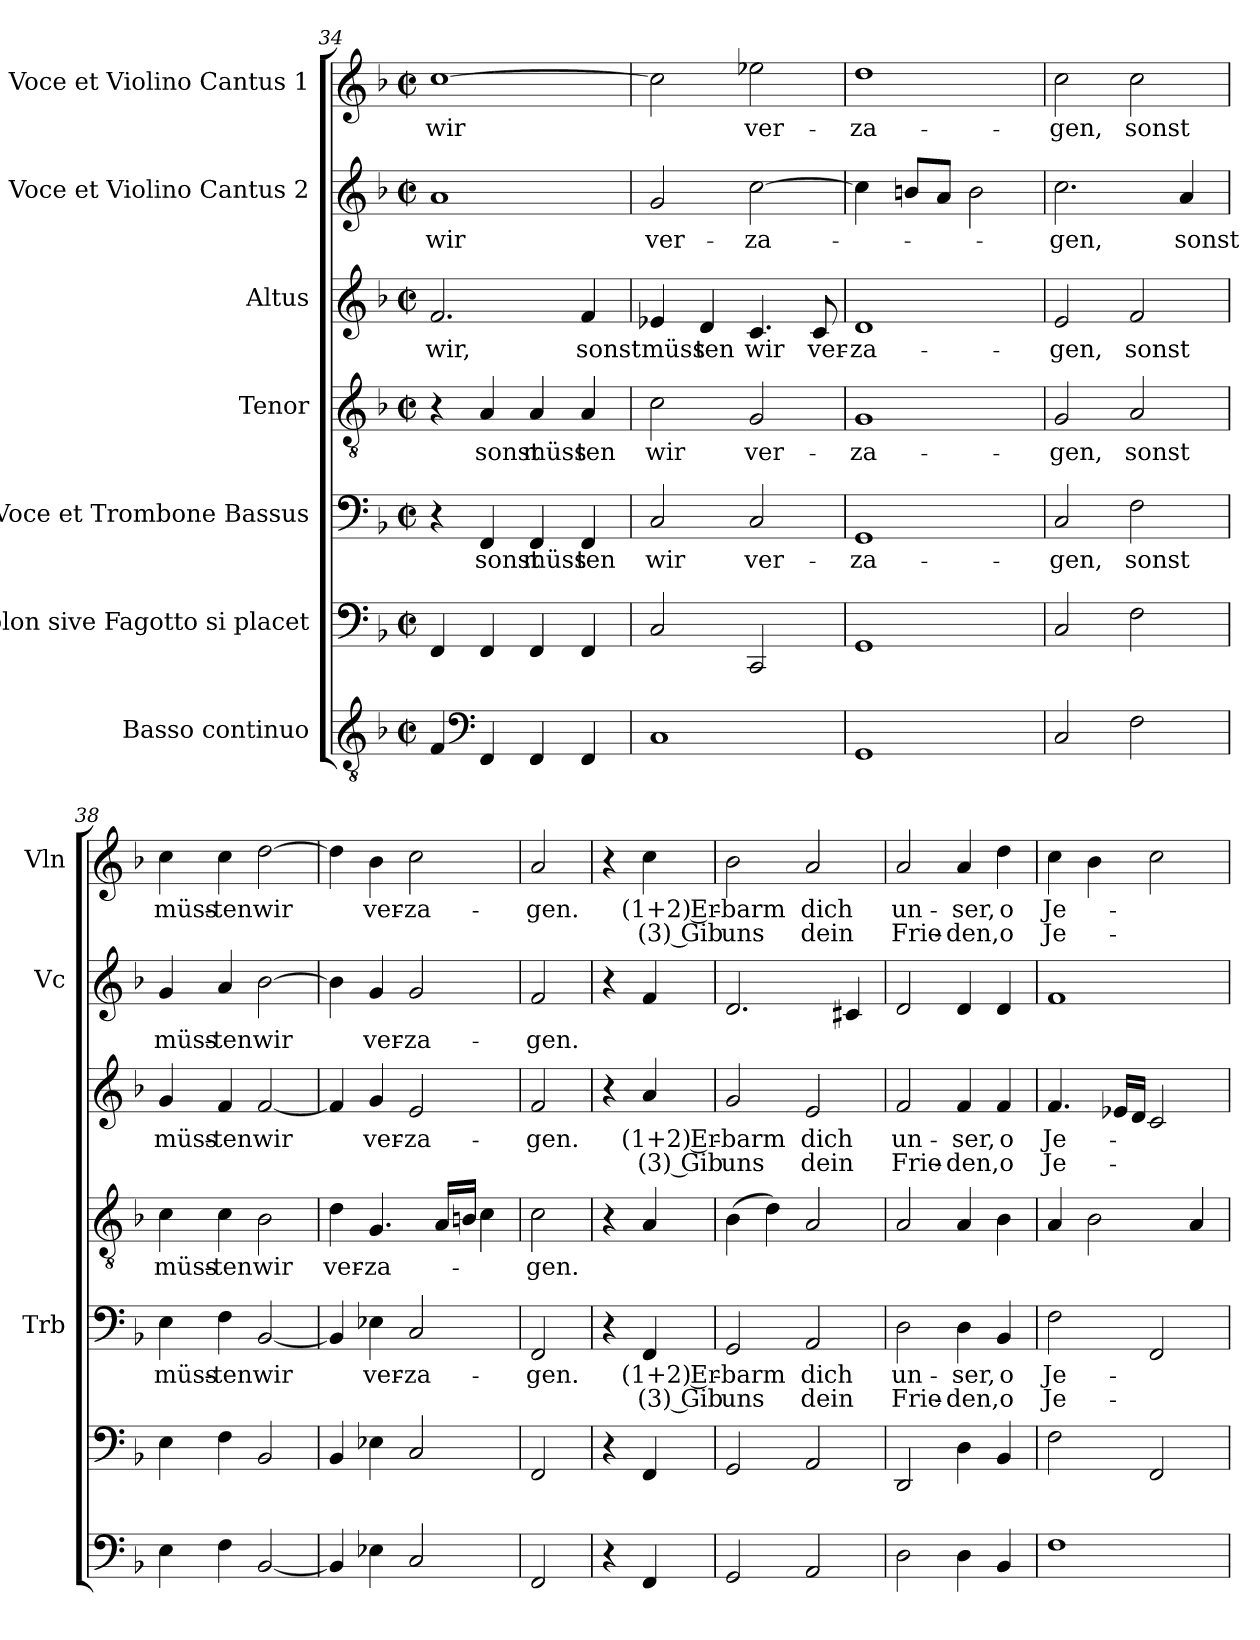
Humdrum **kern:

**kern	**kern	**kern	**text	**text	**kern	**text	**kern	**text	**text	**kern	**text	**kern	**text	**text
*part7	*part6	*part5	*part5	*part5	*part4	*part4	*part3	*part3	*part3	*part2	*part2	*part1	*part1	*part1
*staff7	*staff6	*staff5	*staff5	*staff5	*staff4	*staff4	*staff3	*staff3	*staff3	*staff2	*staff2	*staff1	*staff1	*staff1
*I"Basso continuo	*I"Violon sive Fagotto si placet	*I"Voce et Trombone Bassus	*	*	*I"Tenor	*	*I"Altus	*	*	*I"Voce et Violino Cantus 2	*	*I"Voce et Violino Cantus 1	*	*
*	*	*I'Trb	*	*	*	*	*	*	*	*I'Vc	*	*I'Vln	*	*
*clefGv2	*clefF4	*clefF4	*	*	*clefGv2	*	*clefG2	*	*	*clefG2	*	*clefG2	*	*
*k[b-]	*k[b-]	*k[b-]	*	*	*k[b-]	*	*k[b-]	*	*	*k[b-]	*	*k[b-]	*	*
*M2/2	*M2/2	*M2/2	*	*	*M2/2	*	*M2/2	*	*	*M2/2	*	*M2/2	*	*
*met(c|)	*met(c|)	*met(c|)	*	*	*met(c|)	*	*met(c|)	*	*	*met(c|)	*	*met(c|)	*	*
=34	=34	=34	=34	=34	=34	=34	=34	=34	=34	=34	=34	=34	=34	=34
!	!	!	!	!	!	!	!	!LO:LY:b	!	!	!LO:LY:b	!	!LO:LY:b	!
4F/	4FF/	4r	.	.	4r	.	2.f/	wir,	.	1a	wir	[1cc	wir	.
*clefF4	*	*	*	*	*	*	*	*	*	*	*	*	*	*
!	!	!	!LO:LY:b	!	!	!LO:LY:b	!	!	!	!	!	!	!	!
4FF/	4FF/	4FF/	sonst	.	4A/	sonst	.	.	.	.	.	.	.	.
!	!	!	!LO:LY:b	!	!	!LO:LY:b	!	!	!	!	!	!	!	!
4FF/	4FF/	4FF/	müss-	.	4A/	müss-	.	.	.	.	.	.	.	.
!	!	!	!LO:LY:b	!	!	!LO:LY:b	!	!LO:LY:b	!	!	!	!	!	!
4FF/	4FF/	4FF/	-ten	.	4A/	-ten	4f/	sonst	.	.	.	.	.	.
=35	=35	=35	=35	=35	=35	=35	=35	=35	=35	=35	=35	=35	=35	=35
!	!	!	!LO:LY:b	!	!	!LO:LY:b	!	!LO:LY:b	!	!	!LO:LY:b	!	!	!
1C	2C/	2C/	wir	.	2c\	wir	4e-X/	müss-	.	2g/	ver-	2cc\]	.	.
!	!	!	!	!	!	!	!	!LO:LY:b	!	!	!	!	!	!
.	.	.	.	.	.	.	4d/	-ten	.	.	.	.	.	.
!	!	!	!LO:LY:b	!	!	!LO:LY:b	!	!LO:LY:b	!	!	!LO:LY:b	!	!LO:LY:b	!
.	2CC/	2C/	ver-	.	2G/	ver-	4.c/	wir	.	[2cc\	-za-	2ee-X\	ver-	.
!	!	!	!	!	!	!	!	!LO:LY:b	!	!	!	!	!	!
.	.	.	.	.	.	.	8c/	ver-	.	.	.	.	.	.
!!LO:PB:g=z
=36	=36	=36	=36	=36	=36	=36	=36	=36	=36	=36	=36	=36	=36	=36
!	!	!	!LO:LY:b	!	!	!LO:LY:b	!	!LO:LY:b	!	!	!	!	!LO:LY:b	!
1GG	1GG	1GG	-za-	.	1G	-za-	1d	-za-	.	4cc\]	.	1dd	-za-	.
.	.	.	.	.	.	.	.	.	.	8bn/L	.	.	.	.
.	.	.	.	.	.	.	.	.	.	8a/J	.	.	.	.
.	.	.	.	.	.	.	.	.	.	2b\	.	.	.	.
=37	=37	=37	=37	=37	=37	=37	=37	=37	=37	=37	=37	=37	=37	=37
!	!	!	!LO:LY:b	!	!	!LO:LY:b	!	!LO:LY:b	!	!	!LO:LY:b	!	!LO:LY:b	!
2C/	2C/	2C/	-gen,	.	2G/	-gen,	2e/	-gen,	.	2.cc\	-gen,	2cc\	-gen,	.
!	!	!	!LO:LY:b	!	!	!LO:LY:b	!	!LO:LY:b	!	!	!	!	!LO:LY:b	!
2F\	2F\	2F\	sonst	.	2A/	sonst	2f/	sonst	.	.	.	2cc\	sonst	.
!	!	!	!	!	!	!	!	!	!	!	!LO:LY:b	!	!	!
.	.	.	.	.	.	.	.	.	.	4a/	sonst	.	.	.
=38	=38	=38	=38	=38	=38	=38	=38	=38	=38	=38	=38	=38	=38	=38
!	!	!	!LO:LY:b	!	!	!LO:LY:b	!	!LO:LY:b	!	!	!LO:LY:b	!	!LO:LY:b	!
4E\	4E\	4E\	müss-	.	4c\	müss-	4g/	müss-	.	4g/	müss-	4cc\	müss-	.
!	!	!	!LO:LY:b	!	!	!LO:LY:b	!	!LO:LY:b	!	!	!LO:LY:b	!	!LO:LY:b	!
4F\	4F\	4F\	-ten	.	4c\	-ten	4f/	-ten	.	4a/	-ten	4cc\	-ten	.
!	!	!	!LO:LY:b	!	!	!LO:LY:b	!	!LO:LY:b	!	!	!LO:LY:b	!	!LO:LY:b	!
[2BB-/	2BB-/	[2BB-/	wir	.	2B-\	wir	[2f/	wir	.	[2b-\	wir	[2dd\	wir	.
=39	=39	=39	=39	=39	=39	=39	=39	=39	=39	=39	=39	=39	=39	=39
!	!	!	!	!	!	!LO:LY:b	!	!	!	!	!	!	!	!
4BB-/]	4BB-/	4BB-/]	.	.	4d\	ver-	4f/]	.	.	4b-\]	.	4dd\]	.	.
!	!	!	!LO:LY:b	!	!	!LO:LY:b	!	!LO:LY:b	!	!	!LO:LY:b	!	!LO:LY:b	!
4E-X\	4E-X\	4E-X\	ver-	.	4.G/	-za-	4g/	ver-	.	4g/	ver-	4b-\	ver-	.
!	!	!	!LO:LY:b	!	!	!	!	!LO:LY:b	!	!	!LO:LY:b	!	!LO:LY:b	!
2C/	2C/	2C/	-za-	.	.	.	2e/	-za-	.	2g/	-za-	2cc\	-za-	.
.	.	.	.	.	16A/LL	.	.	.	.	.	.	.	.	.
.	.	.	.	.	16Bn/JJ	.	.	.	.	.	.	.	.	.
.	.	.	.	.	4c\	.	.	.	.	.	.	.	.	.
=40	=40	=40	=40	=40	=40	=40	=40	=40	=40	=40	=40	=40	=40	=40
!	!	!	!LO:LY:b	!	!	!LO:LY:b	!	!LO:LY:b	!	!	!LO:LY:b	!	!LO:LY:b	!
2FF/	2FF/	2FF/	-gen.	.	2c\	-gen.	2f/	-gen.	.	2f/	-gen.	2a/	-gen.	.
!!LO:LB:g=z
=40X1	=40X1	=40X1	=40X1	=40X1	=40X1	=40X1	=40X1	=40X1	=40X1	=40X1	=40X1	=40X1	=40X1	=40X1
4r	4r	4r	.	.	4r	.	4r	.	.	4r	.	4r	.	.
!	!	!	!LO:LY:b	!LO:LY:b	!	!	!	!LO:LY:b	!LO:LY:b	!	!	!	!LO:LY:b	!LO:LY:b
4FF/	4FF/	4FF/	(1+2) Er-	(3) Gib	4A/	.	4a/	(1+2) Er-	(3) Gib	4f/	.	4cc\	(1+2) Er-	(3) Gib
=41	=41	=41	=41	=41	=41	=41	=41	=41	=41	=41	=41	=41	=41	=41
!	!	!	!LO:LY:b	!LO:LY:b	!	!	!	!LO:LY:b	!LO:LY:b	!	!	!	!LO:LY:b	!LO:LY:b
2GG/	2GG/	2GG/	-barm	uns	(4B-\	.	2g/	-barm	uns	2.d/	.	2b-\	-barm	uns
.	.	.	.	.	4d\)	.	.	.	.	.	.	.	.	.
!	!	!	!LO:LY:b	!LO:LY:b	!	!	!	!LO:LY:b	!LO:LY:b	!	!	!	!LO:LY:b	!LO:LY:b
2AA/	2AA/	2AA/	dich	dein	2A/	.	2e/	dich	dein	.	.	2a/	dich	dein
.	.	.	.	.	.	.	.	.	.	4c#X/	.	.	.	.
=42	=42	=42	=42	=42	=42	=42	=42	=42	=42	=42	=42	=42	=42	=42
!	!	!	!LO:LY:b	!LO:LY:b	!	!	!	!LO:LY:b	!LO:LY:b	!	!	!	!LO:LY:b	!LO:LY:b
2D\	2DD/	2D\	un-	Frie-	2A/	.	2f/	un-	Frie-	2d/	.	2a/	un-	Frie-
!	!	!	!LO:LY:b	!LO:LY:b	!	!	!	!LO:LY:b	!LO:LY:b	!	!	!	!LO:LY:b	!LO:LY:b
4D\	4D\	4D\	-ser,	-den,	4A/	.	4f/	-ser,	-den,	4d/	.	4a/	-ser,	-den,
!	!	!	!LO:LY:b	!LO:LY:b	!	!	!	!LO:LY:b	!LO:LY:b	!	!	!	!LO:LY:b	!LO:LY:b
4BB-/	4BB-/	4BB-/	o	o	4B-\	.	4f/	o	o	4d/	.	4dd\	o	o
=43	=43	=43	=43	=43	=43	=43	=43	=43	=43	=43	=43	=43	=43	=43
!	!	!	!LO:LY:b	!LO:LY:b	!	!	!	!LO:LY:b	!LO:LY:b	!	!	!	!LO:LY:b	!LO:LY:b
1F	2F\	2F\	Je-	Je-	4A/	.	4.f/	Je-	Je-	1f	.	4cc\	Je-	Je-
.	.	.	.	.	2B-\	.	.	.	.	.	.	4b-\	.	.
.	.	.	.	.	.	.	16e-X/LL	.	.	.	.	.	.	.
.	.	.	.	.	.	.	16d/JJ	.	.	.	.	.	.	.
.	2FF/	2FF/	.	.	.	.	2c/	.	.	.	.	2cc\	.	.
.	.	.	.	.	4A/	.	.	.	.	.	.	.	.	.
=	=	=	=	=	=	=	=	=	=	=	=	=	=	=
*-	*-	*-	*-	*-	*-	*-	*-	*-	*-	*-	*-	*-	*-	*-
